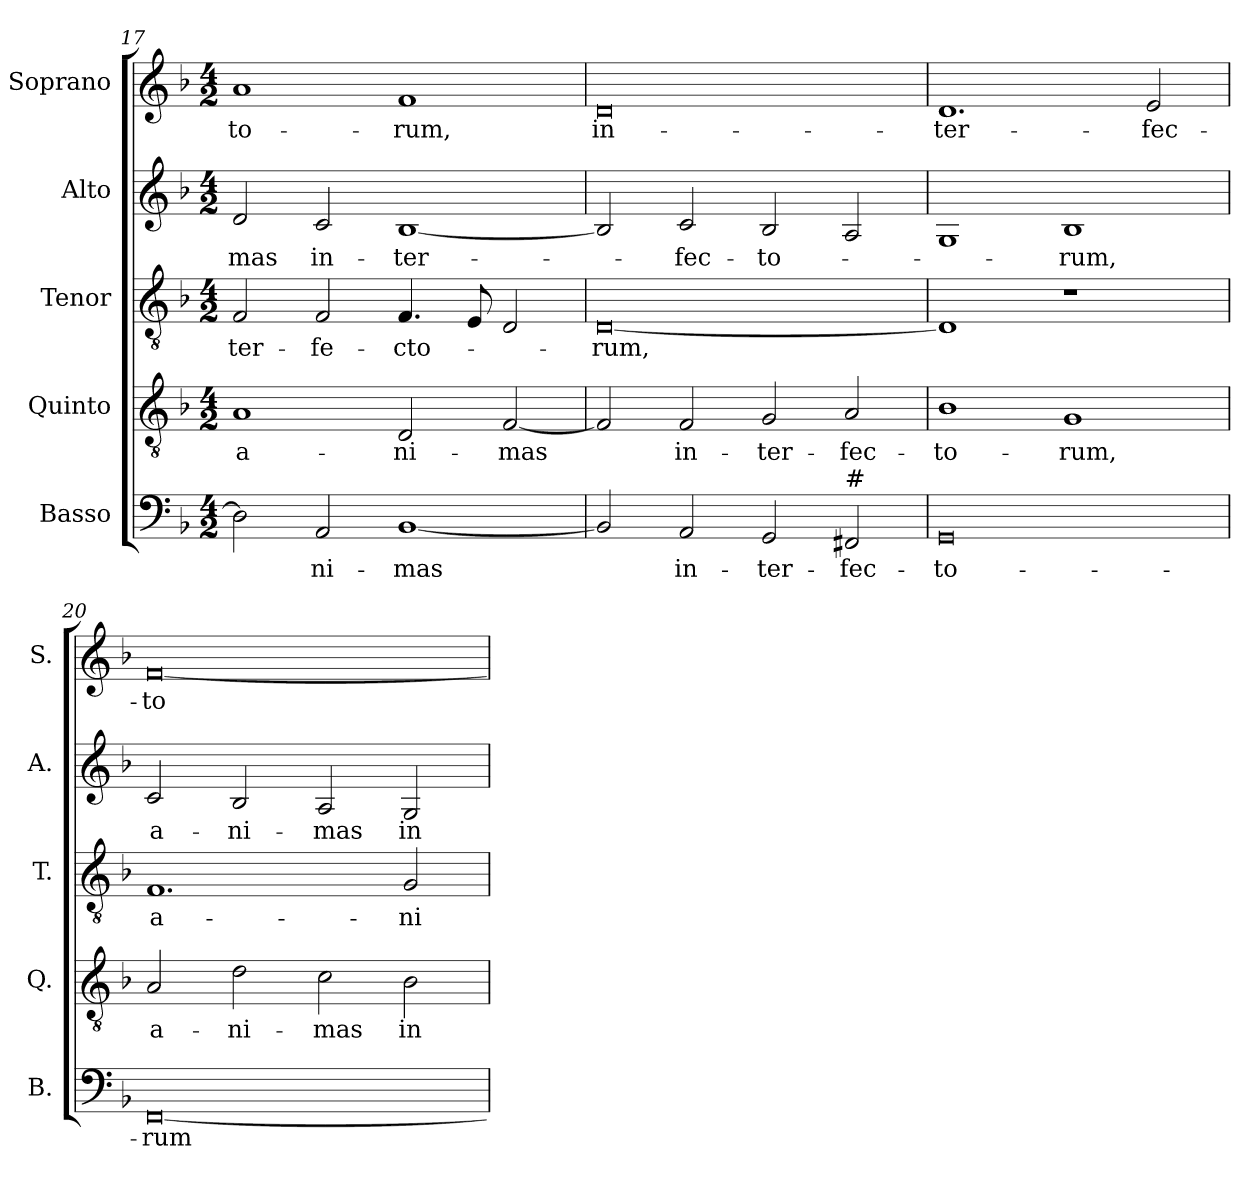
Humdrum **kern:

**kern	**text	**kern	**text	**kern	**text	**kern	**text	**kern	**text
*part5	*part5	*part4	*part4	*part3	*part3	*part2	*part2	*part1	*part1
*staff5	*staff5	*staff4	*staff4	*staff3	*staff3	*staff2	*staff2	*staff1	*staff1
*I"Basso	*	*I"Quinto	*	*I"Tenor	*	*I"Alto	*	*I"Soprano	*
*I'B.	*	*I'Q.	*	*I'T.	*	*I'A.	*	*I'S.	*
*clefF4	*	*clefGv2	*	*clefGv2	*	*clefG2	*	*clefG2	*
*	*	*ITrd7c12	*	*ITrd7c12	*	*	*	*	*
*k[b-]	*	*k[b-]	*	*k[b-]	*	*k[b-]	*	*k[b-]	*
*F:	*	*F:	*	*F:	*	*F:	*	*F:	*
*M4/2	*	*M4/2	*	*M4/2	*	*M4/2	*	*M4/2	*
=17	=17	=17	=17	=17	=17	=17	=17	=17	=17
!	!	!	!LO:LY:b:color=#000000	!	!	!	!	!	!
!	!	!	!	!	!LO:LY:b:color=#000000	!	!	!	!
!	!	!	!	!	!	!	!LO:LY:b:color=#000000	!	!
!	!	!	!	!	!	!	!	!	!LO:LY:b:color=#000000
2Di\]	.	1AAi	a-	2FFi/	-ter-	2di/	-mas	1ai	-to-
!	!LO:LY:b:color=#000000	!	!	!	!	!	!	!	!
!	!	!	!	!	!LO:LY:b:color=#000000	!	!	!	!
!	!	!	!	!	!	!	!LO:LY:b:color=#000000	!	!
2AAi/	-ni-	.	.	2FFi/	-fe-	2ci/	in-	.	.
!	!LO:LY:b:color=#000000	!	!	!	!	!	!	!	!
!	!	!	!LO:LY:b:color=#000000	!	!	!	!	!	!
!	!	!	!	!	!LO:LY:b:color=#000000	!	!	!	!
!	!	!	!	!	!	!	!LO:LY:b:color=#000000	!	!
!	!	!	!	!	!	!	!	!	!LO:LY:b:color=#000000
[1BB-i	-mas	2DDi/	-ni-	4.FFi/	-cto-	[1B-i	-ter-	1fi	-rum,
.	.	.	.	8EEi/	.	.	.	.	.
!	!	!	!LO:LY:b:color=#000000	!	!	!	!	!	!
.	.	[2FFi/	-mas	2DDi/	.	.	.	.	.
=18	=18	=18	=18	=18	=18	=18	=18	=18	=18
!	!	!	!	!	!LO:LY:b:color=#000000	!	!	!	!
!	!	!	!	!	!	!	!	!	!LO:LY:b:color=#000000
2BB-i/]	.	2FFi/]	.	[0DDi	-rum,	2B-i/]	.	0di	in-
!	!LO:LY:b:color=#000000	!	!	!	!	!	!	!	!
!	!	!	!LO:LY:b:color=#000000	!	!	!	!	!	!
!	!	!	!	!	!	!	!LO:LY:b:color=#000000	!	!
2AAi/	in-	2FFi/	in-	.	.	2ci/	-fec-	.	.
!	!LO:LY:b:color=#000000	!	!	!	!	!	!	!	!
!	!	!	!LO:LY:b:color=#000000	!	!	!	!	!	!
!	!	!	!	!	!	!	!LO:LY:b:color=#000000	!	!
2GGi/	-ter-	2GGi/	-ter-	.	.	2B-i/	-to-	.	.
!	!LO:LY:b:color=#000000	!	!	!	!	!	!	!	!
!LO:TX:a:t=#	!	!	!	!	!	!	!	!	!
!	!	!	!LO:LY:b:color=#000000	!	!	!	!	!	!
2FF#i/	-fec-	2AAi/	-fec-	.	.	2Ai/	.	.	.
!!LO:PB:g=z
=19	=19	=19	=19	=19	=19	=19	=19	=19	=19
!	!LO:LY:b:color=#000000	!	!	!	!	!	!	!	!
!	!	!	!LO:LY:b:color=#000000	!	!	!	!	!	!
!	!	!	!	!	!	!	!	!	!LO:LY:b:color=#000000
0GGi	-to-	1BB-i	-to-	1DDi]	.	1Gi	.	1.di	-ter-
!	!	!	!LO:LY:b:color=#000000	!	!	!	!	!	!
!	!	!	!	!	!	!	!LO:LY:b:color=#000000	!	!
.	.	1GGi	-rum,	1r	.	1B-i	-rum,	.	.
!	!	!	!	!	!	!	!	!	!LO:LY:b:color=#000000
.	.	.	.	.	.	.	.	2ei/	-fec-
=20	=20	=20	=20	=20	=20	=20	=20	=20	=20
!	!LO:LY:b:color=#000000	!	!	!	!	!	!	!	!
!	!	!	!LO:LY:b:color=#000000	!	!	!	!	!	!
!	!	!	!	!	!LO:LY:b:color=#000000	!	!	!	!
!	!	!	!	!	!	!	!LO:LY:b:color=#000000	!	!
!	!	!	!	!	!	!	!	!	!LO:LY:b:color=#000000
[0FFi	-rum	2AAi/	a-	1.FFi	a-	2ci/	a-	[0fi	-to-
!	!	!	!LO:LY:b:color=#000000	!	!	!	!	!	!
!	!	!	!	!	!	!	!LO:LY:b:color=#000000	!	!
.	.	2Di\	-ni-	.	.	2B-i/	-ni-	.	.
!	!	!	!LO:LY:b:color=#000000	!	!	!	!	!	!
!	!	!	!	!	!	!	!LO:LY:b:color=#000000	!	!
.	.	2Ci\	-mas	.	.	2Ai/	-mas	.	.
!	!	!	!LO:LY:b:color=#000000	!	!	!	!	!	!
!	!	!	!	!	!LO:LY:b:color=#000000	!	!	!	!
!	!	!	!	!	!	!	!LO:LY:b:color=#000000	!	!
.	.	2BB-i\	in-	2GGi/	-ni-	2Gi/	in-	.	.
=	=	=	=	=	=	=	=	=	=
*-	*-	*-	*-	*-	*-	*-	*-	*-	*-
